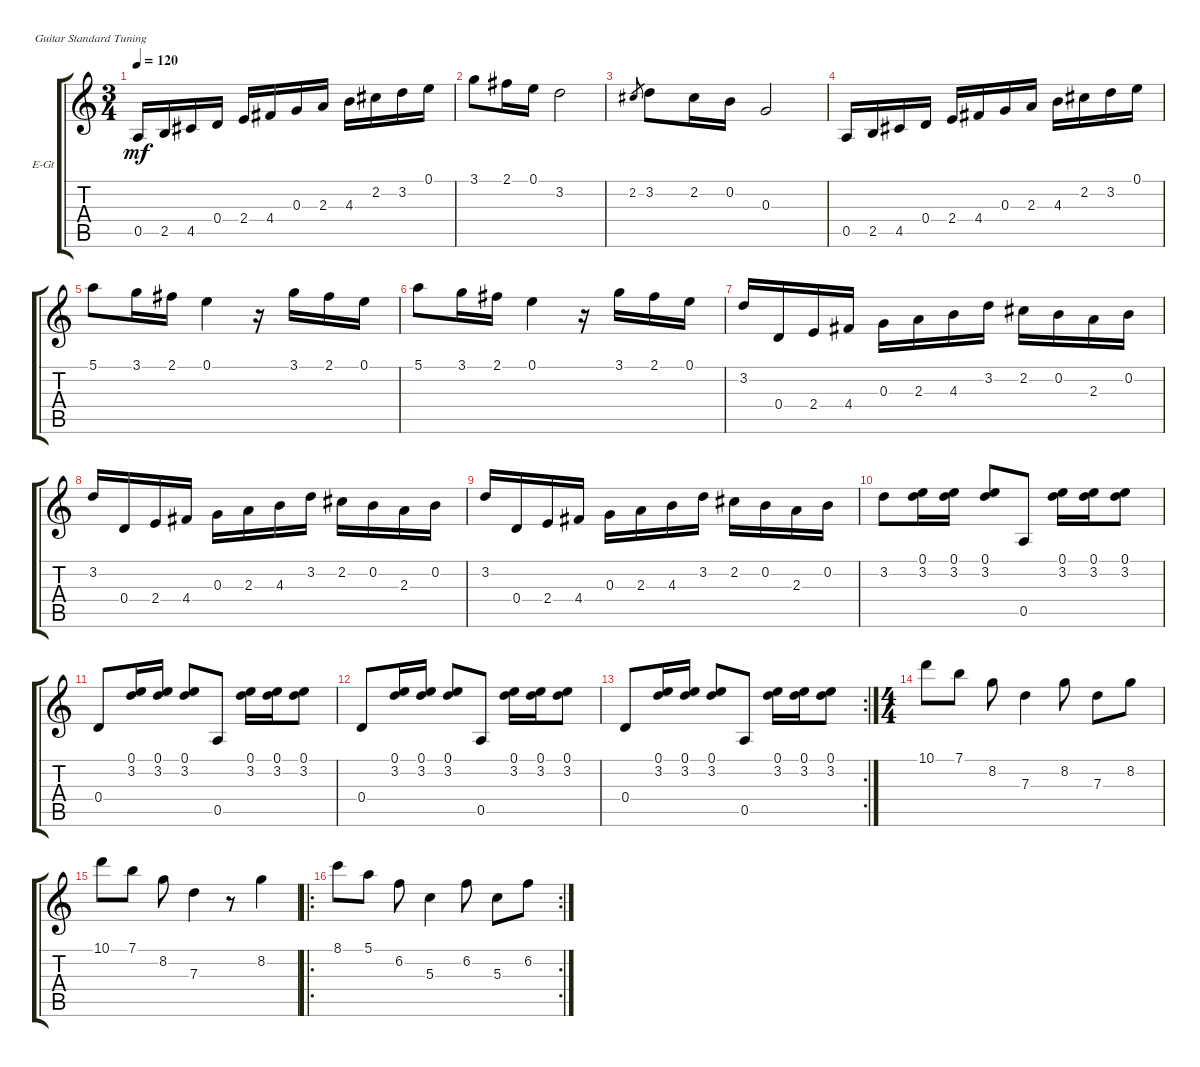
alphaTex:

\defaultSystemsLayout 4
\bracketExtendMode groupsimilarinstruments
\firstSystemTrackNameOrientation horizontal
\otherSystemsTrackNameOrientation horizontal
\track ("Electric Guitar" "E-Gt") {instrument electricguitarclean}
\staff {score tabs}
\tuning (E4 B3 G3 D3 A2 E2)
\ts (3 4)
\tempo 120
\clef g2
\ks c
0.5.16{dy mf instrument electricguitarclean} 2.5.16 4.5.16 0.4.16 2.4.16 4.4.16 0.3.16 2.3.16 4.3.16 2.2.16 3.2.16 0.1.16 |
3.1.8 2.1.16 0.1.16 3.2.2 |
2.2.8{gr} 3.2.8 2.2.16 0.2.16 0.3.2 |
0.5.16 2.5.16 4.5.16 0.4.16 2.4.16 4.4.16 0.3.16 2.3.16 4.3.16 2.2.16 3.2.16 0.1.16 |
5.1.8 3.1.16 2.1.16 0.1.4 r.16 3.1.16 2.1.16 0.1.16 |
5.1.8 3.1.16 2.1.16 0.1.4 r.16 3.1.16 2.1.16 0.1.16 |
3.2.16 0.4.16 2.4.16 4.4.16 0.3.16 2.3.16 4.3.16 3.2.16 2.2.16 0.2.16 2.3.16 0.2.16 |
3.2.16 0.4.16 2.4.16 4.4.16 0.3.16 2.3.16 4.3.16 3.2.16 2.2.16 0.2.16 2.3.16 0.2.16 |
3.2.16 0.4.16 2.4.16 4.4.16 0.3.16 2.3.16 4.3.16 3.2.16 2.2.16 0.2.16 2.3.16 0.2.16 |
3.2.8 (3.2 0.1).16 (3.2 0.1).16 (3.2 0.1).8 0.5.8 (3.2 0.1).16 (3.2 0.1).16 (3.2 0.1).8 |
0.4.8 (3.2 0.1).16 (3.2 0.1).16 (3.2 0.1).8 0.5.8 (3.2 0.1).16 (3.2 0.1).16 (3.2 0.1).8 |
0.4.8 (3.2 0.1).16 (3.2 0.1).16 (3.2 0.1).8 0.5.8 (3.2 0.1).16 (3.2 0.1).16 (3.2 0.1).8 |
\rc 2
0.4.8 (3.2 0.1).16 (3.2 0.1).16 (3.2 0.1).8 0.5.8 (3.2 0.1).16 (3.2 0.1).16 (3.2 0.1).8 |
\ts (4 4)
10.1.8 7.1.8 8.2.8 7.3.4 8.2.8 7.3.8 8.2.8 |
10.1.8 7.1.8 8.2.8 7.3.4 r.8 8.2.4 |
\ro
\rc 2
8.1.8 5.1.8 6.2.8 5.3.4 6.2.8 5.3.8 6.2.8
